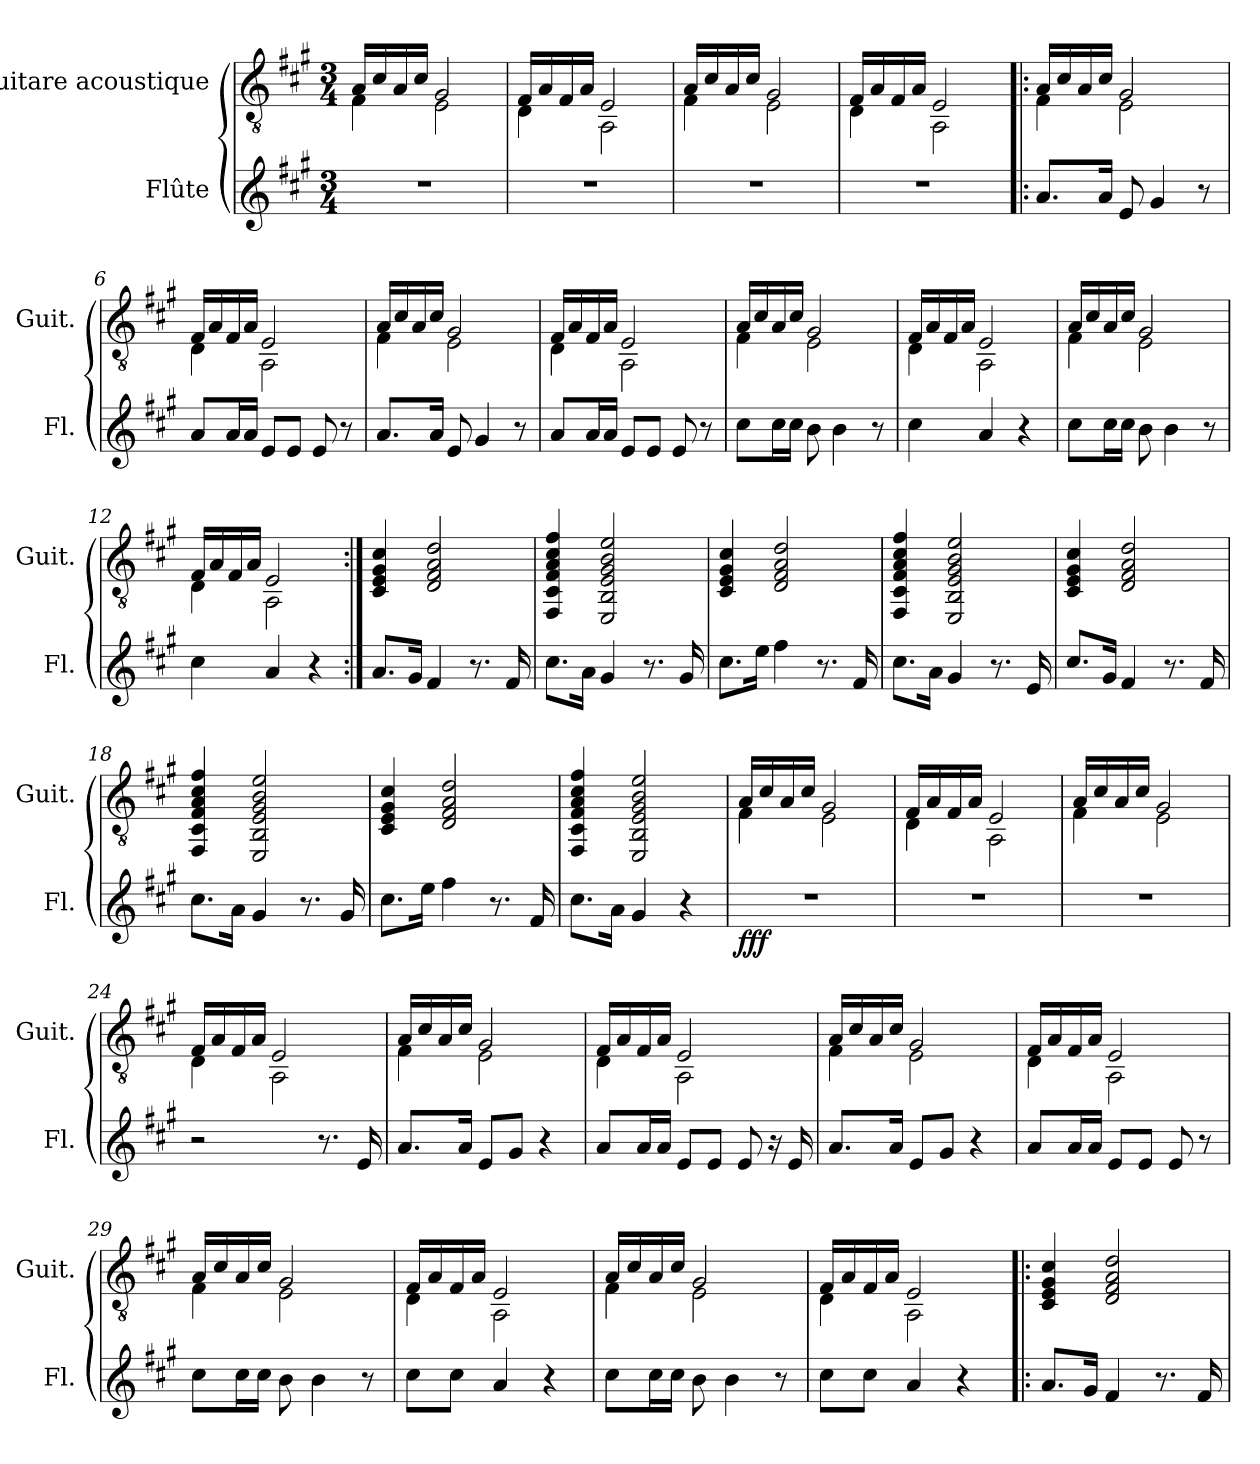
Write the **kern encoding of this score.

**kern	**dynam	**kern
*part2	*part2	*part1
*staff2	*staff2	*staff1
*I"Flûte	*	*I"Guitare acoustique
*I'Fl.	*	*I'Guit.
*clefG2	*	*clefGv2
*k[f#c#g#]	*	*k[f#c#g#]
*M3/4	*	*M3/4
*MM66	*	*MM66
=1	=1	=1
*	*	*^
2.r	.	16A/LL	4F#\
.	.	16c#/	.
.	.	16A/	.
.	.	16c#/JJ	.
.	.	2G#/	2E\
=2	=2	=2	=2
2.r	.	16F#/LL	4D\
.	.	16A/	.
.	.	16F#/	.
.	.	16A/JJ	.
.	.	2E/	2AA\
=3	=3	=3	=3
2.r	.	16A/LL	4F#\
.	.	16c#/	.
.	.	16A/	.
.	.	16c#/JJ	.
.	.	2G#/	2E\
=4	=4	=4	=4
2.r	.	16F#/LL	4D\
.	.	16A/	.
.	.	16F#/	.
.	.	16A/JJ	.
.	.	2E/	2AA\
=5!|:	=5!|:	=5!|:	=5!|:
8.a/L	.	16A/LL	4F#\
.	.	16c#/	.
.	.	16A/	.
16a/Jk	.	16c#/JJ	.
8e/	.	2G#/	2E\
4g#/	.	.	.
8r	.	.	.
!!LO:LB:g=z	!!
=6	=6	=6	=6
8a/L	.	16F#/LL	4D\
.	.	16A/	.
16a/L	.	16F#/	.
16a/JJ	.	16A/JJ	.
8e/L	.	2E/	2AA\
8e/J	.	.	.
8e/	.	.	.
8r	.	.	.
=7	=7	=7	=7
8.a/L	.	16A/LL	4F#\
.	.	16c#/	.
.	.	16A/	.
16a/Jk	.	16c#/JJ	.
8e/	.	2G#/	2E\
4g#/	.	.	.
8r	.	.	.
=8	=8	=8	=8
8a/L	.	16F#/LL	4D\
.	.	16A/	.
16a/L	.	16F#/	.
16a/JJ	.	16A/JJ	.
8e/L	.	2E/	2AA\
8e/J	.	.	.
8e/	.	.	.
8r	.	.	.
=9	=9	=9	=9
8cc#\L	.	16A/LL	4F#\
.	.	16c#/	.
16cc#\L	.	16A/	.
16cc#\JJ	.	16c#/JJ	.
8b\	.	2G#/	2E\
4b\	.	.	.
8r	.	.	.
=10	=10	=10	=10
4cc#\	.	16F#/LL	4D\
.	.	16A/	.
.	.	16F#/	.
.	.	16A/JJ	.
4a/	.	2E/	2AA\
4r	.	.	.
!!LO:LB:g=z	!!
=11	=11	=11	=11
8cc#\L	.	16A/LL	4F#\
.	.	16c#/	.
16cc#\L	.	16A/	.
16cc#\JJ	.	16c#/JJ	.
8b\	.	2G#/	2E\
4b\	.	.	.
8r	.	.	.
=12	=12	=12	=12
4cc#\	.	16F#/LL	4D\
.	.	16A/	.
.	.	16F#/	.
.	.	16A/JJ	.
4a/	.	2E/	2AA\
4r	.	.	.
*	*	*v	*v
=13:|!	=13:|!	=13:|!
8.a/L	.	4C#/ 4E/ 4G#/ 4c#/
16g#/Jk	.	.
4f#/	.	2D/ 2F#/ 2A/ 2d/
8.r	.	.
16f#/	.	.
=14	=14	=14
8.cc#\L	.	4FF#/ 4C#/ 4F#/ 4A/ 4c#/ 4f#/
16a\Jk	.	.
4g#/	.	2EE/ 2BB/ 2E/ 2G#/ 2B/ 2e/
8.r	.	.
16g#/	.	.
=15	=15	=15
8.cc#\L	.	4C#/ 4E/ 4G#/ 4c#/
16ee\Jk	.	.
4ff#\	.	2D/ 2F#/ 2A/ 2d/
8.r	.	.
16f#/	.	.
!!LO:LB:g=z
=16	=16	=16
8.cc#\L	.	4FF#/ 4C#/ 4F#/ 4A/ 4c#/ 4f#/
16a\Jk	.	.
4g#/	.	2EE/ 2BB/ 2E/ 2G#/ 2B/ 2e/
8.r	.	.
16e/	.	.
=17	=17	=17
8.cc#/L	.	4C#/ 4E/ 4G#/ 4c#/
16g#/Jk	.	.
4f#/	.	2D/ 2F#/ 2A/ 2d/
8.r	.	.
16f#/	.	.
=18	=18	=18
8.cc#\L	.	4FF#/ 4C#/ 4F#/ 4A/ 4c#/ 4f#/
16a\Jk	.	.
4g#/	.	2EE/ 2BB/ 2E/ 2G#/ 2B/ 2e/
8.r	.	.
16g#/	.	.
=19	=19	=19
8.cc#\L	.	4C#/ 4E/ 4G#/ 4c#/
16ee\Jk	.	.
4ff#\	.	2D/ 2F#/ 2A/ 2d/
8.r	.	.
16f#/	.	.
=20	=20	=20
8.cc#\L	.	4FF#/ 4C#/ 4F#/ 4A/ 4c#/ 4f#/
16a\Jk	.	.
4g#/	.	2EE/ 2BB/ 2E/ 2G#/ 2B/ 2e/
4r	.	.
=21	=21	=21
*	*	*^
!	!LO:DY:b	!	!
2.r	fff	16A/LL	4F#\
.	.	16c#/	.
.	.	16A/	.
.	.	16c#/JJ	.
.	.	2G#/	2E\
!!LO:LB:g=z	!!
=22	=22	=22	=22
2.r	.	16F#/LL	4D\
.	.	16A/	.
.	.	16F#/	.
.	.	16A/JJ	.
.	.	2E/	2AA\
=23	=23	=23	=23
2.r	.	16A/LL	4F#\
.	.	16c#/	.
.	.	16A/	.
.	.	16c#/JJ	.
.	.	2G#/	2E\
=24	=24	=24	=24
2r	.	16F#/LL	4D\
.	.	16A/	.
.	.	16F#/	.
.	.	16A/JJ	.
.	.	2E/	2AA\
8.r	.	.	.
16e/	.	.	.
=25	=25	=25	=25
8.a/L	.	16A/LL	4F#\
.	.	16c#/	.
.	.	16A/	.
16a/Jk	.	16c#/JJ	.
8e/L	.	2G#/	2E\
8g#/J	.	.	.
4r	.	.	.
=26	=26	=26	=26
8a/L	.	16F#/LL	4D\
.	.	16A/	.
16a/L	.	16F#/	.
16a/JJ	.	16A/JJ	.
8e/L	.	2E/	2AA\
8e/J	.	.	.
8e/	.	.	.
16r	.	.	.
16e/	.	.	.
!!LO:PB:g=z	!!
=27	=27	=27	=27
8.a/L	.	16A/LL	4F#\
.	.	16c#/	.
.	.	16A/	.
16a/Jk	.	16c#/JJ	.
8e/L	.	2G#/	2E\
8g#/J	.	.	.
4r	.	.	.
=28	=28	=28	=28
8a/L	.	16F#/LL	4D\
.	.	16A/	.
16a/L	.	16F#/	.
16a/JJ	.	16A/JJ	.
8e/L	.	2E/	2AA\
8e/J	.	.	.
8e/	.	.	.
8r	.	.	.
=29	=29	=29	=29
8cc#\L	.	16A/LL	4F#\
.	.	16c#/	.
16cc#\L	.	16A/	.
16cc#\JJ	.	16c#/JJ	.
8b\	.	2G#/	2E\
4b\	.	.	.
8r	.	.	.
=30	=30	=30	=30
8cc#\L	.	16F#/LL	4D\
.	.	16A/	.
8cc#\J	.	16F#/	.
.	.	16A/JJ	.
4a/	.	2E/	2AA\
4r	.	.	.
=31	=31	=31	=31
8cc#\L	.	16A/LL	4F#\
.	.	16c#/	.
16cc#\L	.	16A/	.
16cc#\JJ	.	16c#/JJ	.
8b\	.	2G#/	2E\
4b\	.	.	.
8r	.	.	.
!!LO:LB:g=z	!!
=32	=32	=32	=32
8cc#\L	.	16F#/LL	4D\
.	.	16A/	.
8cc#\J	.	16F#/	.
.	.	16A/JJ	.
4a/	.	2E/	2AA\
4r	.	.	.
*	*	*v	*v
=33!|:	=33!|:	=33!|:
8.a/L	.	4C#/ 4E/ 4G#/ 4c#/
16g#/Jk	.	.
4f#/	.	2D/ 2F#/ 2A/ 2d/
8.r	.	.
16f#/	.	.
=	=	=
*-	*-	*-
